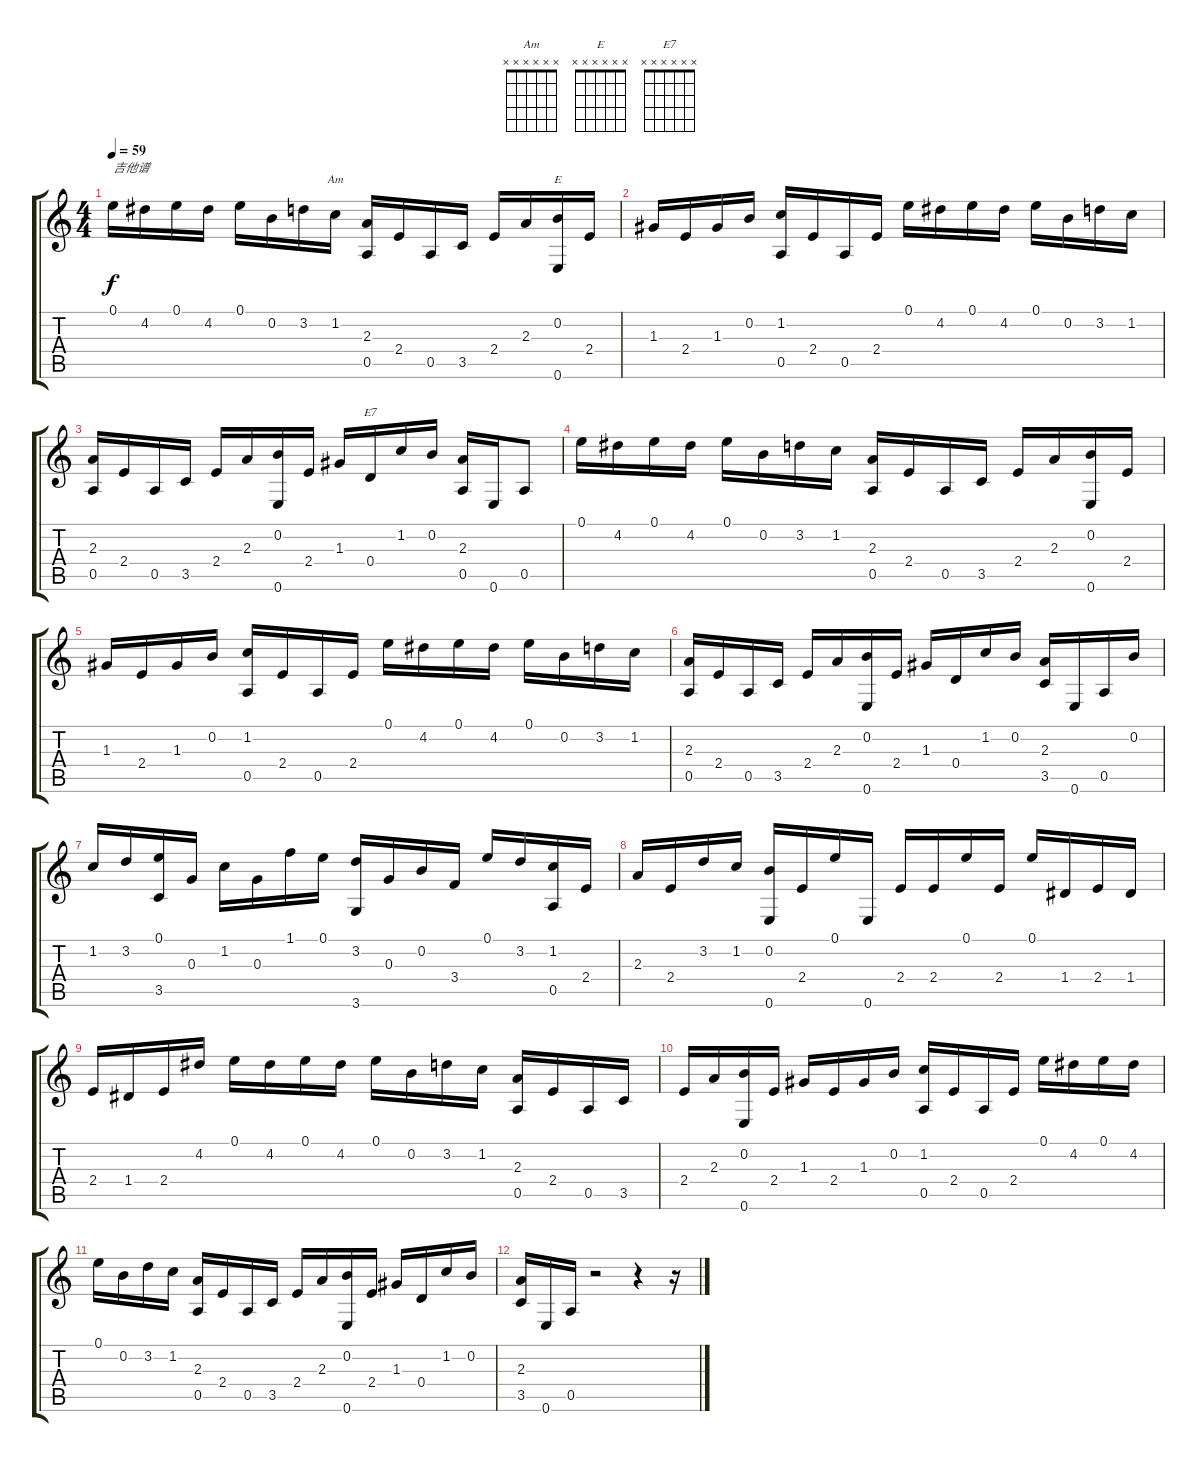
\track "" {instrument acousticguitarnylon}
\staff {score tabs}
\tuning (E4 B3 G3 D3 A2 E2) {hide}
\chord ("Am" x x x x x x)
\chord ("E" x x x x x x)
\chord ("E7" x x x x x x)
\ts (4 4)
\tempo 59
\clef g2
\ks c
0.1.16{txt "吉他谱" dy f instrument acousticguitarnylon} 4.2.16 0.1.16 4.2.16 0.1.16 0.2.16 3.2.16 1.2.16{ch "Am"} (2.3 0.5).16 2.4.16 0.5.16 3.5.16 2.4.16 2.3.16 (0.2 0.6).16{ch "E"} 2.4.16 |
1.3.16 2.4.16 1.3.16 0.2.16 (1.2 0.5).16 2.4.16 0.5.16 2.4.16 0.1.16 4.2.16 0.1.16 4.2.16 0.1.16 0.2.16 3.2.16 1.2.16 |
(2.3 0.5).16 2.4.16 0.5.16 3.5.16 2.4.16 2.3.16 (0.2 0.6).16 2.4.16 1.3.16 0.4.16{ch "E7"} 1.2.16 0.2.16 (2.3 0.5).16 0.6.16 0.5.8 |
0.1.16 4.2.16 0.1.16 4.2.16 0.1.16 0.2.16 3.2.16 1.2.16 (2.3 0.5).16 2.4.16 0.5.16 3.5.16 2.4.16 2.3.16 (0.2 0.6).16 2.4.16 |
1.3.16 2.4.16 1.3.16 0.2.16 (1.2 0.5).16 2.4.16 0.5.16 2.4.16 0.1.16 4.2.16 0.1.16 4.2.16 0.1.16 0.2.16 3.2.16 1.2.16 |
(2.3 0.5).16 2.4.16 0.5.16 3.5.16 2.4.16 2.3.16 (0.2 0.6).16 2.4.16 1.3.16 0.4.16 1.2.16 0.2.16 (2.3 3.5).16 0.6.16 0.5.16 0.2.16 |
1.2.16 3.2.16 (0.1 3.5).16 0.3.16 1.2.16 0.3.16 1.1.16 0.1.16 (3.2 3.6).16 0.3.16 0.2.16 3.4.16 0.1.16 3.2.16 (1.2 0.5).16 2.4.16 |
2.3.16 2.4.16 3.2.16 1.2.16 (0.2 0.6).16 2.4.16 0.1.16 0.6.16 2.4.16 2.4.16 0.1.16 2.4.16 0.1.16 1.4.16 2.4.16 1.4.16 |
2.4.16 1.4.16 2.4.16 4.2.16 0.1.16 4.2.16 0.1.16 4.2.16 0.1.16 0.2.16 3.2.16 1.2.16 (2.3 0.5).16 2.4.16 0.5.16 3.5.16 |
2.4.16 2.3.16 (0.2 0.6).16 2.4.16 1.3.16 2.4.16 1.3.16 0.2.16 (1.2 0.5).16 2.4.16 0.5.16 2.4.16 0.1.16 4.2.16 0.1.16 4.2.16 |
0.1.16 0.2.16 3.2.16 1.2.16 (2.3 0.5).16 2.4.16 0.5.16 3.5.16 2.4.16 2.3.16 (0.2 0.6).16 2.4.16 1.3.16 0.4.16 1.2.16 0.2.16 |
(2.3 3.5).16 0.6.16 0.5.16 r.2 r.4 r.16
